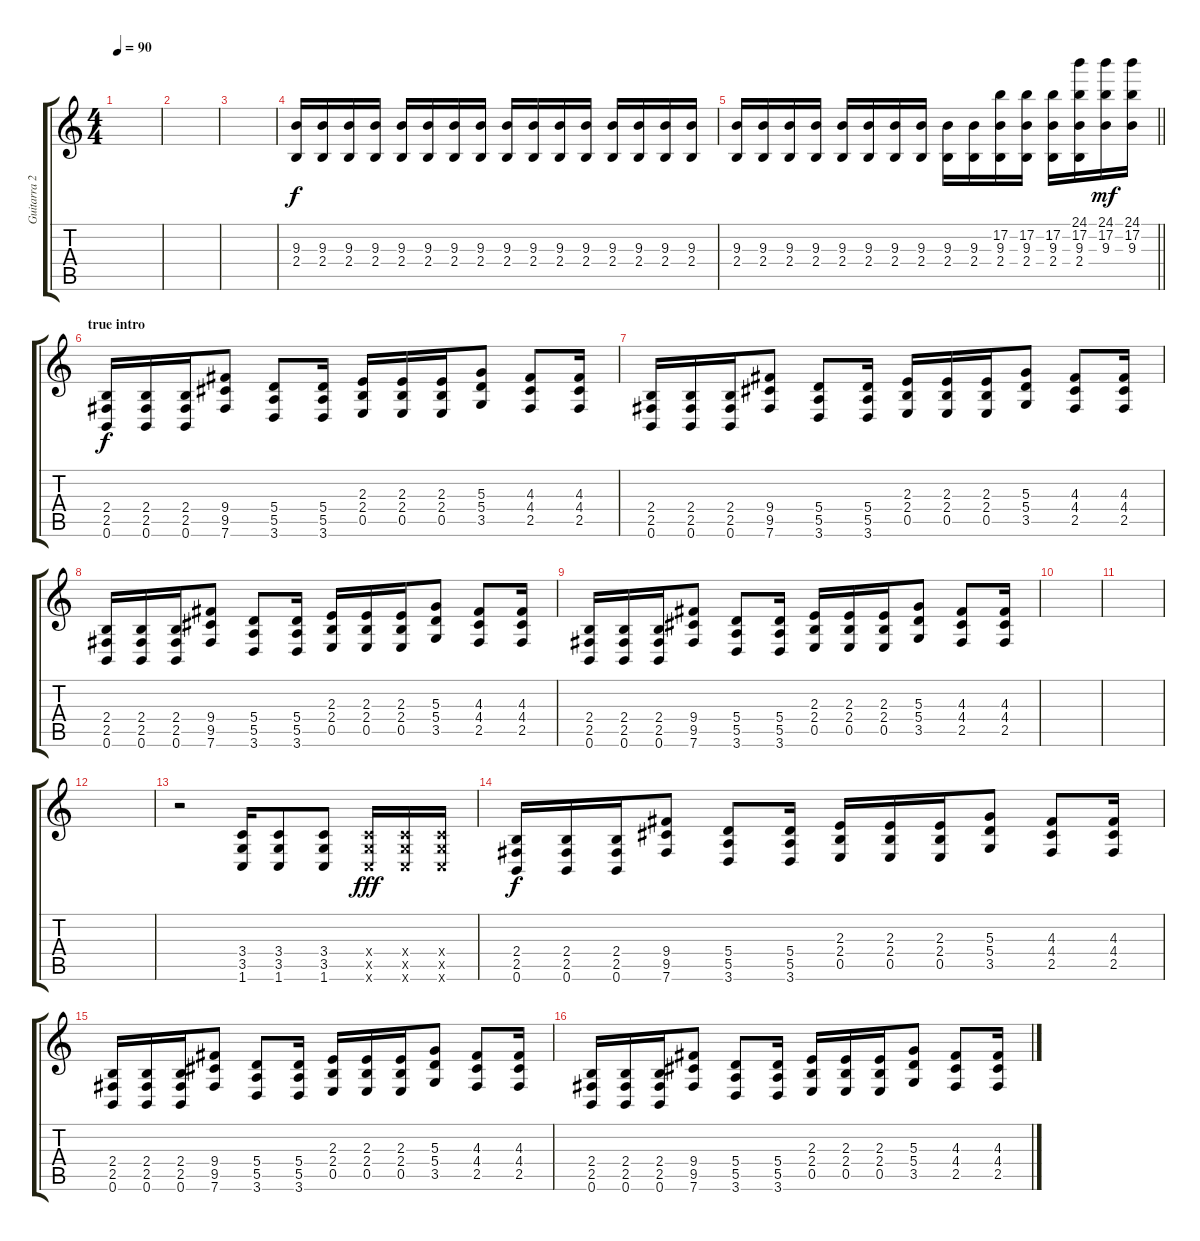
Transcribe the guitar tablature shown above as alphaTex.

\track ("Guitarra 2" "Guitarra 2") {instrument distortionguitar}
\staff {score tabs}
\tuning (B3 Gb3 D3 A2 E2 B1) {hide}
\ts (4 4)
\tempo 90
\clef g2
\ks c
|
|
|
(9.3 2.4).16 (9.3 2.4).16 (9.3 2.4).16 (9.3 2.4).16 (9.3 2.4).16 (9.3 2.4).16 (9.3 2.4).16 (9.3 2.4).16 (9.3 2.4).16 (9.3 2.4).16 (9.3 2.4).16 (9.3 2.4).16 (9.3 2.4).16 (9.3 2.4).16 (9.3 2.4).16 (9.3 2.4).16 |
\barLineRight lightlight
(9.3 2.4).16 (9.3 2.4).16 (9.3 2.4).16 (9.3 2.4).16 (9.3 2.4).16 (9.3 2.4).16 (9.3 2.4).16 (9.3 2.4).16 (9.3 2.4).16 (9.3 2.4).16 (17.2 9.3 2.4).16 (17.2 9.3 2.4).16 (17.2 9.3 2.4).16 (24.1 17.2 9.3 2.4).16 (24.1 17.2 9.3).16{dy mf} (24.1 17.2 9.3).16 |
\section ("" "true intro")
(2.4 2.5 0.6).16{dy f} (2.4 2.5 0.6).16 (2.4 2.5 0.6).16 (9.4 9.5 7.6).8 (5.4 5.5 3.6).8 (5.4 5.5 3.6).16 (2.3 2.4 0.5).16 (2.3 2.4 0.5).16 (2.3 2.4 0.5).16 (5.3 5.4 3.5).8 (4.3 4.4 2.5).8 (4.3 4.4 2.5).16 |
(2.4 2.5 0.6).16 (2.4 2.5 0.6).16 (2.4 2.5 0.6).16 (9.4 9.5 7.6).8 (5.4 5.5 3.6).8 (5.4 5.5 3.6).16 (2.3 2.4 0.5).16 (2.3 2.4 0.5).16 (2.3 2.4 0.5).16 (5.3 5.4 3.5).8 (4.3 4.4 2.5).8 (4.3 4.4 2.5).16 |
(2.4 2.5 0.6).16 (2.4 2.5 0.6).16 (2.4 2.5 0.6).16 (9.4 9.5 7.6).8 (5.4 5.5 3.6).8 (5.4 5.5 3.6).16 (2.3 2.4 0.5).16 (2.3 2.4 0.5).16 (2.3 2.4 0.5).16 (5.3 5.4 3.5).8 (4.3 4.4 2.5).8 (4.3 4.4 2.5).16 |
(2.4 2.5 0.6).16 (2.4 2.5 0.6).16 (2.4 2.5 0.6).16 (9.4 9.5 7.6).8 (5.4 5.5 3.6).8 (5.4 5.5 3.6).16 (2.3 2.4 0.5).16 (2.3 2.4 0.5).16 (2.3 2.4 0.5).16 (5.3 5.4 3.5).8 (4.3 4.4 2.5).8 (4.3 4.4 2.5).16 |
|
|
|
r.2 (3.4 3.5 1.6).16 (3.4 3.5 1.6).8 (3.4 3.5 1.6).8 (3.4{x} 3.5{x} 1.6{x}).16{dy fff} (3.4{x} 3.5{x} 1.6{x}).16 (3.4{x} 3.5{x} 1.6{x}).16 |
(2.4 2.5 0.6).16{dy f} (2.4 2.5 0.6).16 (2.4 2.5 0.6).16 (9.4 9.5 7.6).8 (5.4 5.5 3.6).8 (5.4 5.5 3.6).16 (2.3 2.4 0.5).16 (2.3 2.4 0.5).16 (2.3 2.4 0.5).16 (5.3 5.4 3.5).8 (4.3 4.4 2.5).8 (4.3 4.4 2.5).16 |
(2.4 2.5 0.6).16 (2.4 2.5 0.6).16 (2.4 2.5 0.6).16 (9.4 9.5 7.6).8 (5.4 5.5 3.6).8 (5.4 5.5 3.6).16 (2.3 2.4 0.5).16 (2.3 2.4 0.5).16 (2.3 2.4 0.5).16 (5.3 5.4 3.5).8 (4.3 4.4 2.5).8 (4.3 4.4 2.5).16 |
(2.4 2.5 0.6).16 (2.4 2.5 0.6).16 (2.4 2.5 0.6).16 (9.4 9.5 7.6).8 (5.4 5.5 3.6).8 (5.4 5.5 3.6).16 (2.3 2.4 0.5).16 (2.3 2.4 0.5).16 (2.3 2.4 0.5).16 (5.3 5.4 3.5).8 (4.3 4.4 2.5).8 (4.3 4.4 2.5).16
